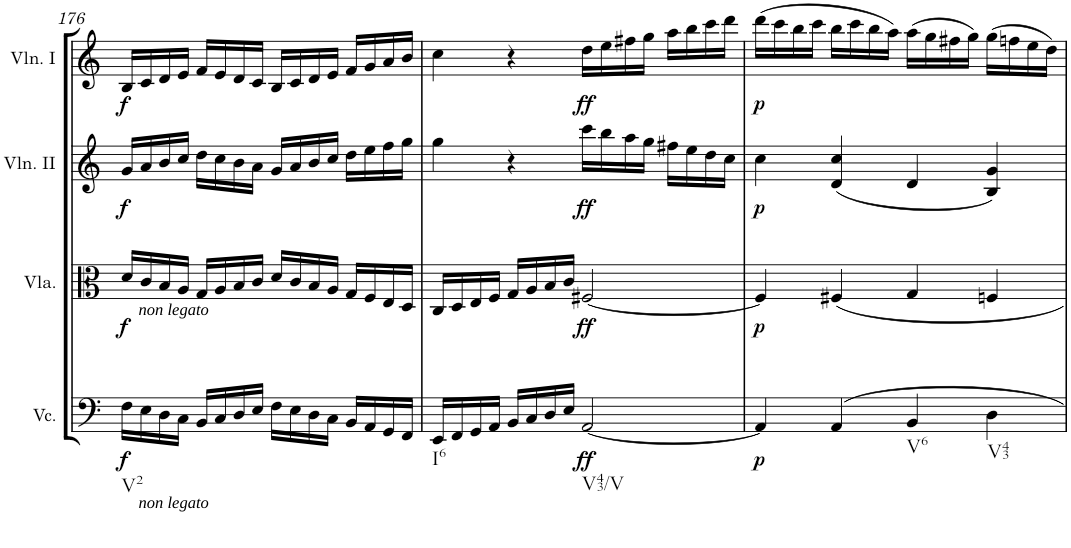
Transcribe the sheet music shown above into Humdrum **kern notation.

**kern	**dynam	**kern	**dynam	**kern	**dynam	**kern	**dynam
*part4	*part4	*part3	*part3	*part2	*part2	*part1	*part1
*staff4	*staff4	*staff3	*staff3	*staff2	*staff2	*staff1	*staff1
*I"Violoncello	*	*I"Viola	*	*I"Violin II	*	*I"Violin I	*
*I'Vc.	*	*I'Vla.	*	*I'Vln. II	*	*I'Vln. I	*
!!LO:PB:g=z
*clefF4	*	*clefC3	*	*clefG2	*	*clefG2	*
*k[]	*	*k[]	*	*k[]	*	*k[]	*
*M4/4	*	*M4/4	*	*M4/4	*	*M4/4	*
*met(c)	*	*met(c)	*	*met(c)	*	*met(c)	*
=176	=176	=176	=176	=176	=176	=176	=176
!LO:TX:b:t=V2	!	!	!	!	!	!	!
!	!LO:DY:b	!	!LO:DY:b	!	!LO:DY:b	!	!LO:DY:b
16F\LL	f	16d/LL	f	16g/LL	f	16B/LL	f
!	!	!LO:TX:b:i:t=non legato	!	!	!	!	!
!LO:TX:b:i:t=non legato	!	!	!	!	!	!	!
16E\	.	16c/	.	16a/	.	16c/	.
16D\	.	16B/	.	16b/	.	16d/	.
16C\JJ	.	16A/JJ	.	16cc/JJ	.	16e/JJ	.
16BB/LL	.	16G/LL	.	16dd\LL	.	16f/LL	.
16C/	.	16A/	.	16cc\	.	16e/	.
16D/	.	16B/	.	16b\	.	16d/	.
16E/JJ	.	16c/JJ	.	16a\JJ	.	16c/JJ	.
16F\LL	.	16d/LL	.	16g/LL	.	16B/LL	.
16E\	.	16c/	.	16a/	.	16c/	.
16D\	.	16B/	.	16b/	.	16d/	.
16C\JJ	.	16A/JJ	.	16cc/JJ	.	16e/JJ	.
16BB/LL	.	16G/LL	.	16dd\LL	.	16f/LL	.
16AA/	.	16F/	.	16ee\	.	16g/	.
16GG/	.	16E/	.	16ff\	.	16a/	.
16FF/JJ	.	16D/JJ	.	16gg\JJ	.	16b/JJ	.
=177	=177	=177	=177	=177	=177	=177	=177
!LO:TX:b:t=I6	!	!	!	!	!	!	!
16EE/LL	.	16C/LL	.	4gg\	.	4cc\	.
16FF/	.	16D/	.	.	.	.	.
16GG/	.	16E/	.	.	.	.	.
16AA/JJ	.	16F/JJ	.	.	.	.	.
16BB/LL	.	16G/LL	.	4r	.	4r	.
16C/	.	16A/	.	.	.	.	.
16D/	.	16B/	.	.	.	.	.
16E/JJ	.	16c/JJ	.	.	.	.	.
!LO:TX:b:t=V43/V	!	!	!	!	!	!	!
!	!LO:DY:b	!	!LO:DY:b	!	!LO:DY:b	!	!LO:DY:b
[2AA/	ff	[2F#X/	ff	16ccc\LL	ff	16dd\LL	ff
.	.	.	.	16bb\	.	16ee\	.
.	.	.	.	16aa\	.	16ff#X\	.
.	.	.	.	16gg\JJ	.	16gg\JJ	.
.	.	.	.	16ff#X\LL	.	16aa\LL	.
.	.	.	.	16ee\	.	16bb\	.
.	.	.	.	16dd\	.	16ccc\	.
.	.	.	.	16cc\JJ	.	16ddd\JJ	.
=178	=178	=178	=178	=178	=178	=178	=178
!	!LO:DY:b	!	!LO:DY:b	!	!LO:DY:b	!	!LO:DY:b
4AA/]	p	4F#/]	p	4cc\	p	(16ddd\LL	p
.	.	.	.	.	.	16ccc\	.
.	.	.	.	.	.	16bb\	.
.	.	.	.	.	.	16ccc\JJ	.
4AA/	.	4F#X/	.	(4d/ 4cc/	.	16bb\LL	.
.	.	.	.	.	.	16ccc\	.
.	.	.	.	.	.	16bb\	.
.	.	.	.	.	.	16aa\JJ)	.
!LO:TX:b:t=V6	!	!	!	!	!	!	!
4BB/	.	4G/	.	4d/	.	(16aa\LL	.
.	.	.	.	.	.	16gg\	.
.	.	.	.	.	.	16ff#X\	.
.	.	.	.	.	.	16gg\JJ)	.
!LO:TX:b:t=V43	!	!	!	!	!	!	!
4D\	.	4Fn/	.	4B/ 4g/)	.	(16gg\LL	.
.	.	.	.	.	.	16ffn\	.
.	.	.	.	.	.	16ee\	.
.	.	.	.	.	.	16dd\JJ)	.
=	=	=	=	=	=	=	=
*-	*-	*-	*-	*-	*-	*-	*-
